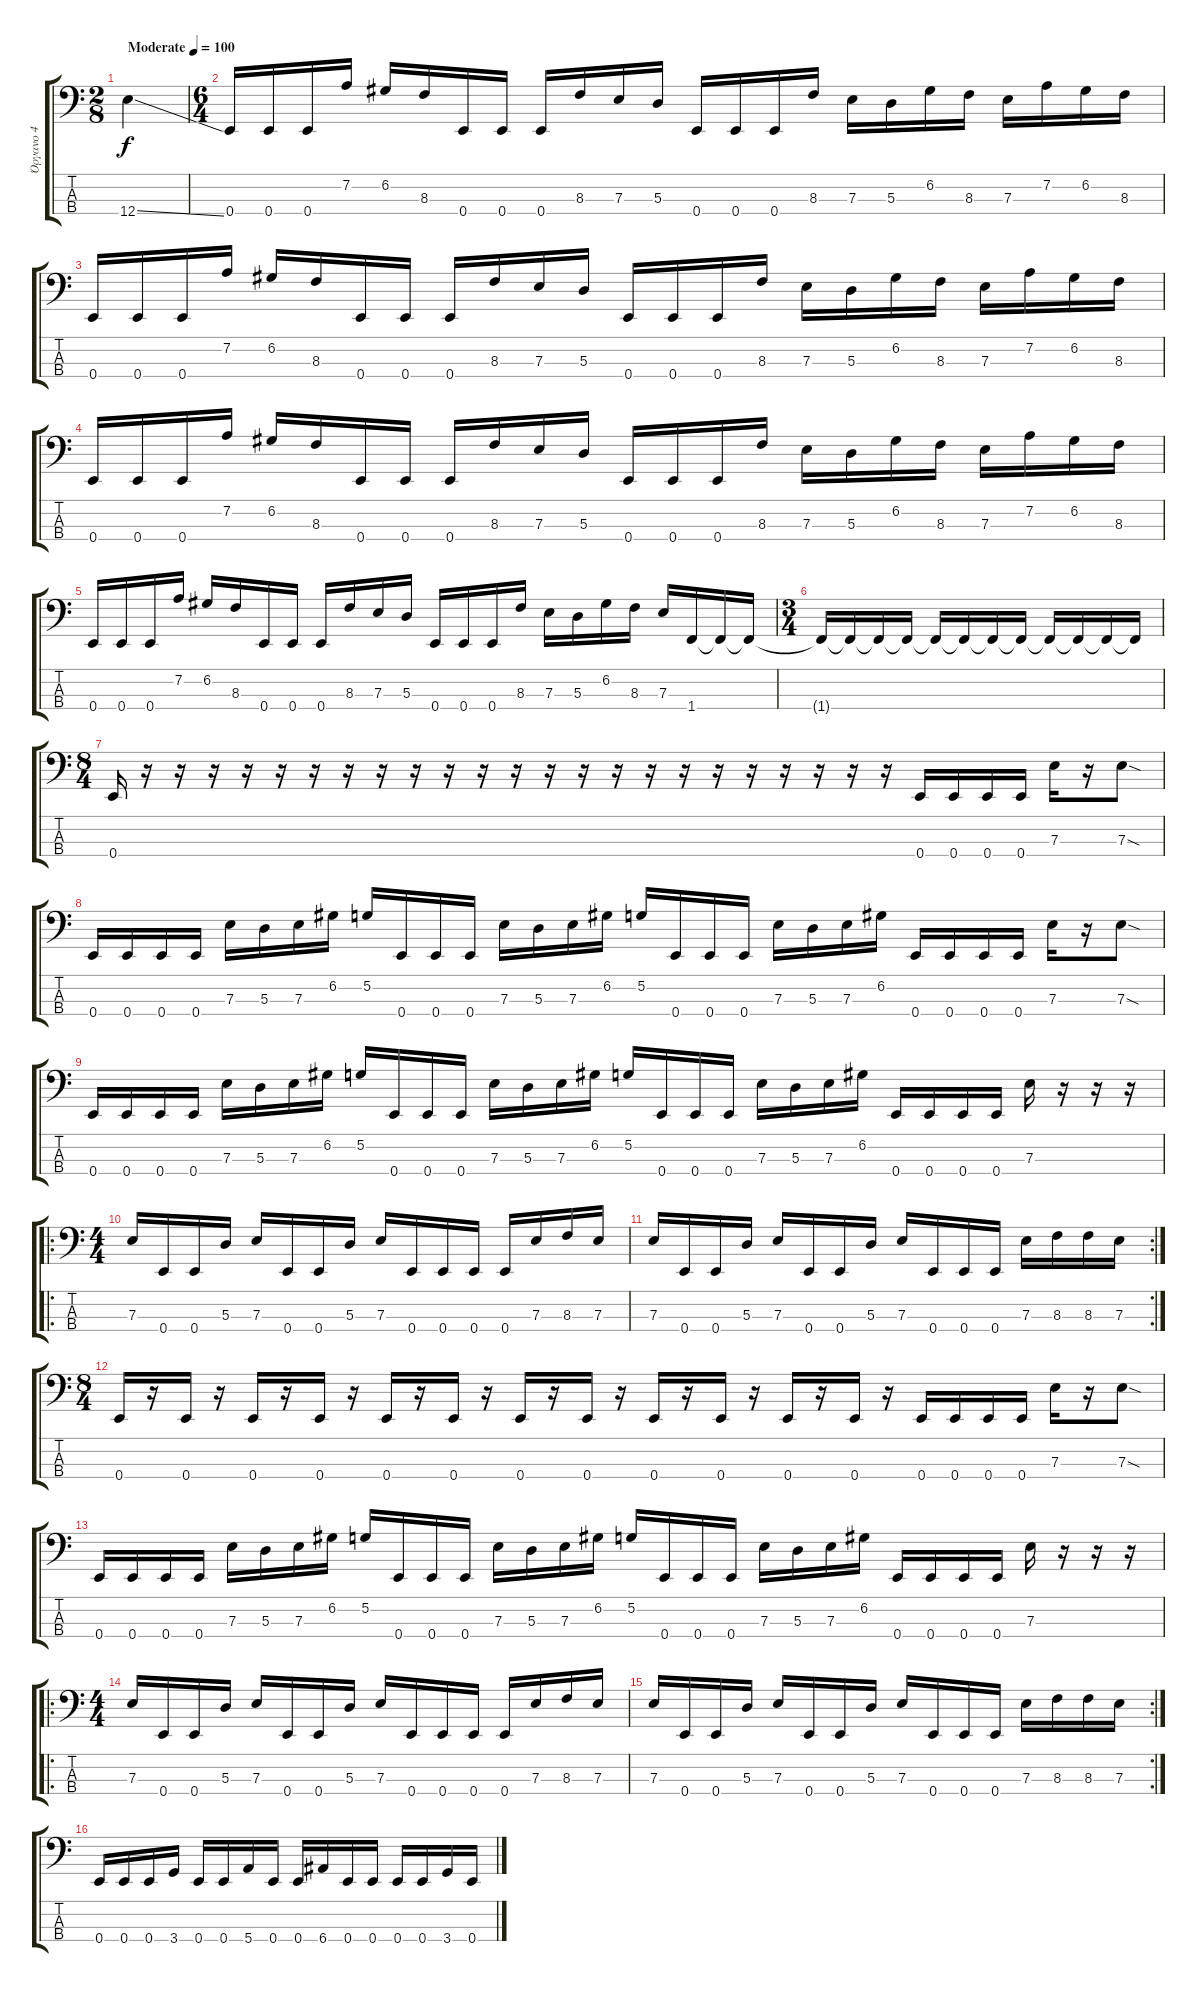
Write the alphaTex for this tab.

\track ("Όργανο 4" "Όργανο 4") {instrument electricbassfinger}
\staff {score tabs}
\tuning (G2 D2 A1 E1) {hide}
\ts (2 8)
\tempo (100 "Moderate")
\clef f4
\ks c
12.4{ss}.4{dy f instrument electricbassfinger} |
\ts (6 4)
0.4.16 0.4.16 0.4.16 7.2.16 6.2.16 8.3.16 0.4.16 0.4.16 0.4.16 8.3.16 7.3.16 5.3.16 0.4.16 0.4.16 0.4.16 8.3.16 7.3.16 5.3.16 6.2.16 8.3.16 7.3.16 7.2.16 6.2.16 8.3.16 |
0.4.16 0.4.16 0.4.16 7.2.16 6.2.16 8.3.16 0.4.16 0.4.16 0.4.16 8.3.16 7.3.16 5.3.16 0.4.16 0.4.16 0.4.16 8.3.16 7.3.16 5.3.16 6.2.16 8.3.16 7.3.16 7.2.16 6.2.16 8.3.16 |
0.4.16 0.4.16 0.4.16 7.2.16 6.2.16 8.3.16 0.4.16 0.4.16 0.4.16 8.3.16 7.3.16 5.3.16 0.4.16 0.4.16 0.4.16 8.3.16 7.3.16 5.3.16 6.2.16 8.3.16 7.3.16 7.2.16 6.2.16 8.3.16 |
0.4.16 0.4.16 0.4.16 7.2.16 6.2.16 8.3.16 0.4.16 0.4.16 0.4.16 8.3.16 7.3.16 5.3.16 0.4.16 0.4.16 0.4.16 8.3.16 7.3.16 5.3.16 6.2.16 8.3.16 7.3.16 1.4.16 1.4{t}.16 1.4{t}.16 |
\ts (3 4)
1.4{t}.16 1.4{t}.16 1.4{t}.16 1.4{t}.16 1.4{t}.16 1.4{t}.16 1.4{t}.16 1.4{t}.16 1.4{t}.16 1.4{t}.16 1.4{t}.16 1.4{t}.16 |
\ts (8 4)
0.4.16 r.16 r.16 r.16 r.16 r.16 r.16 r.16 r.16 r.16 r.16 r.16 r.16 r.16 r.16 r.16 r.16 r.16 r.16 r.16 r.16 r.16 r.16 r.16 0.4.16 0.4.16 0.4.16 0.4.16 7.3.16 r.16 7.3{sod}.8 |
0.4.16 0.4.16 0.4.16 0.4.16 7.3.16 5.3.16 7.3.16 6.2.16 5.2.16 0.4.16 0.4.16 0.4.16 7.3.16 5.3.16 7.3.16 6.2.16 5.2.16 0.4.16 0.4.16 0.4.16 7.3.16 5.3.16 7.3.16 6.2.16 0.4.16 0.4.16 0.4.16 0.4.16 7.3.16 r.16 7.3{sod}.8 |
0.4.16 0.4.16 0.4.16 0.4.16 7.3.16 5.3.16 7.3.16 6.2.16 5.2.16 0.4.16 0.4.16 0.4.16 7.3.16 5.3.16 7.3.16 6.2.16 5.2.16 0.4.16 0.4.16 0.4.16 7.3.16 5.3.16 7.3.16 6.2.16 0.4.16 0.4.16 0.4.16 0.4.16 7.3.16 r.16 r.16 r.16 |
\ro
\ts (4 4)
7.3.16 0.4.16 0.4.16 5.3.16 7.3.16 0.4.16 0.4.16 5.3.16 7.3.16 0.4.16 0.4.16 0.4.16 0.4.16 7.3.16 8.3.16 7.3.16 |
\rc 2
7.3.16 0.4.16 0.4.16 5.3.16 7.3.16 0.4.16 0.4.16 5.3.16 7.3.16 0.4.16 0.4.16 0.4.16 7.3.16 8.3.16 8.3.16 7.3.16 |
\ts (8 4)
0.4.16 r.16 0.4.16 r.16 0.4.16 r.16 0.4.16 r.16 0.4.16 r.16 0.4.16 r.16 0.4.16 r.16 0.4.16 r.16 0.4.16 r.16 0.4.16 r.16 0.4.16 r.16 0.4.16 r.16 0.4.16 0.4.16 0.4.16 0.4.16 7.3.16 r.16 7.3{sod}.8 |
0.4.16 0.4.16 0.4.16 0.4.16 7.3.16 5.3.16 7.3.16 6.2.16 5.2.16 0.4.16 0.4.16 0.4.16 7.3.16 5.3.16 7.3.16 6.2.16 5.2.16 0.4.16 0.4.16 0.4.16 7.3.16 5.3.16 7.3.16 6.2.16 0.4.16 0.4.16 0.4.16 0.4.16 7.3.16 r.16 r.16 r.16 |
\ro
\ts (4 4)
7.3.16 0.4.16 0.4.16 5.3.16 7.3.16 0.4.16 0.4.16 5.3.16 7.3.16 0.4.16 0.4.16 0.4.16 0.4.16 7.3.16 8.3.16 7.3.16 |
\rc 2
7.3.16 0.4.16 0.4.16 5.3.16 7.3.16 0.4.16 0.4.16 5.3.16 7.3.16 0.4.16 0.4.16 0.4.16 7.3.16 8.3.16 8.3.16 7.3.16 |
0.4.16 0.4.16 0.4.16 3.4.16 0.4.16 0.4.16 5.4.16 0.4.16 0.4.16 6.4.16 0.4.16 0.4.16 0.4.16 0.4.16 3.4.16 0.4.16
